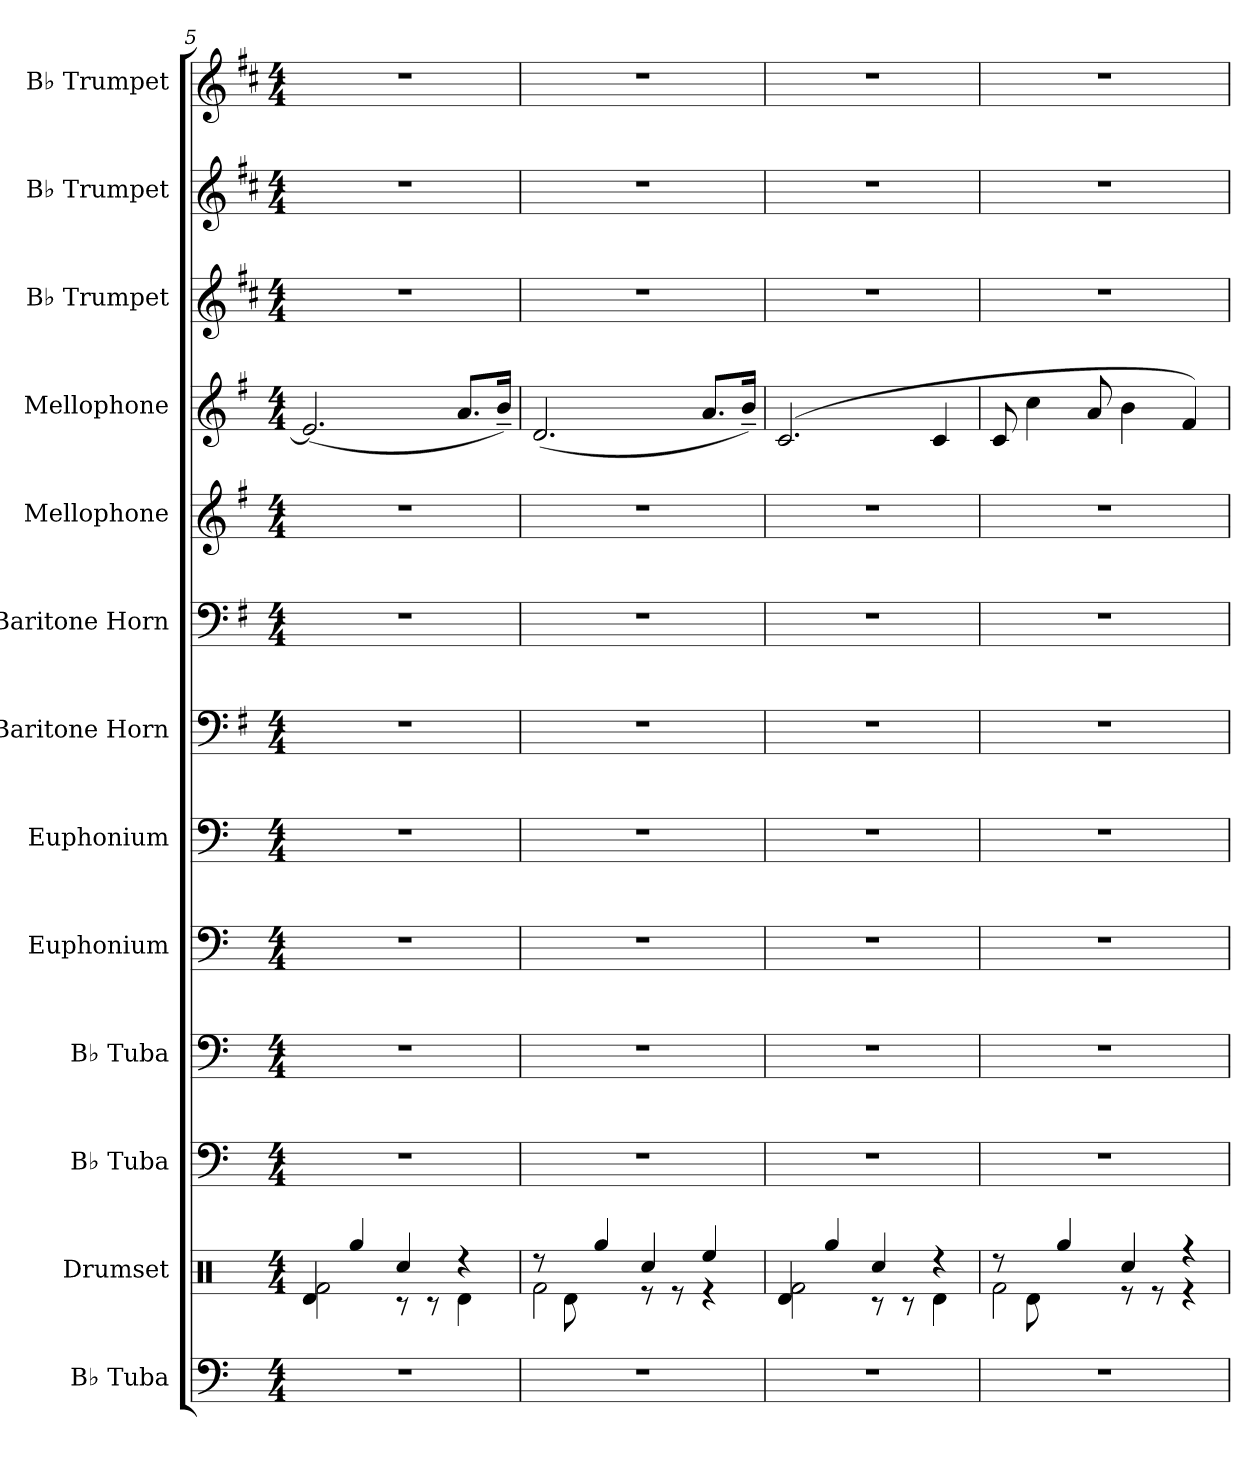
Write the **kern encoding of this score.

**kern	**kern	**kern	**kern	**kern	**kern	**kern	**kern	**kern	**kern	**kern	**kern	**kern
*part13	*part12	*part11	*part10	*part9	*part8	*part7	*part6	*part5	*part4	*part3	*part2	*part1
*staff13	*staff12	*staff11	*staff10	*staff9	*staff8	*staff7	*staff6	*staff5	*staff4	*staff3	*staff2	*staff1
*I"B♭ Tuba	*I"Drumset	*I"B♭ Tuba	*I"B♭ Tuba	*I"Euphonium	*I"Euphonium	*I"Baritone Horn	*I"Baritone Horn	*I"Mellophone	*I"Mellophone	*I"B♭ Trumpet	*I"B♭ Trumpet	*I"B♭ Trumpet
*I'B♭ Tu.	*I'Drs.	*I'B♭ Tu.	*I'B♭ Tu.	*I'Euph.	*I'Euph.	*I'Bar. Hn.	*I'Bar. Hn.	*I'Mph.	*I'Mph.	*I'B♭ Tpt.	*I'B♭ Tpt.	*I'B♭ Tpt.
*clefF4	*clefX	*clefF4	*clefF4	*clefF4	*clefF4	*clefF4	*clefF4	*clefG2	*clefG2	*clefG2	*clefG2	*clefG2
*	*	*	*	*	*	*ITrd4c7	*ITrd4c7	*ITrd4c7	*ITrd4c7	*ITrd1c2	*ITrd1c2	*ITrd1c2
*k[]	*k[]	*k[]	*k[]	*k[]	*k[]	*k[]	*k[]	*k[]	*k[]	*k[]	*k[]	*k[]
*M4/4	*M4/4	*M4/4	*M4/4	*M4/4	*M4/4	*M4/4	*M4/4	*M4/4	*M4/4	*M4/4	*M4/4	*M4/4
=5	=5	=5	=5	=5	=5	=5	=5	=5	=5	=5	=5	=5
*	*^	*	*	*	*	*	*	*	*	*	*	*
1r	4Rd/	2Rf\	1r	1r	1r	1r	1r	1r	1r	(2.A/]	1r	1r	1r
.	4Rgg/	.	.	.	.	.	.	.	.	.	.	.	.
.	4Rcc/	8r	.	.	.	.	.	.	.	.	.	.	.
.	.	8r	.	.	.	.	.	.	.	.	.	.	.
.	4r	4Rd\	.	.	.	.	.	.	.	8.d/L	.	.	.
.	.	.	.	.	.	.	.	.	.	16e~/Jk)	.	.	.
!!LO:PB:g=z
=6	=6	=6	=6	=6	=6	=6	=6	=6	=6	=6	=6	=6	=6
1r	8r	2Rf\	1r	1r	1r	1r	1r	1r	1r	(2.G/	1r	1r	1r
.	8Rd\	.	.	.	.	.	.	.	.	.	.	.	.
.	4Rgg/	.	.	.	.	.	.	.	.	.	.	.	.
.	4Rcc/	8r	.	.	.	.	.	.	.	.	.	.	.
.	.	8r	.	.	.	.	.	.	.	.	.	.	.
.	4Ree/	4r	.	.	.	.	.	.	.	8.d/L	.	.	.
.	.	.	.	.	.	.	.	.	.	16e~/Jk)	.	.	.
=7	=7	=7	=7	=7	=7	=7	=7	=7	=7	=7	=7	=7	=7
1r	4Rd/	2Rf\	1r	1r	1r	1r	1r	1r	1r	(2.F/	1r	1r	1r
.	4Rgg/	.	.	.	.	.	.	.	.	.	.	.	.
.	4Rcc/	8r	.	.	.	.	.	.	.	.	.	.	.
.	.	8r	.	.	.	.	.	.	.	.	.	.	.
.	4r	4Rd\	.	.	.	.	.	.	.	4F/	.	.	.
=8	=8	=8	=8	=8	=8	=8	=8	=8	=8	=8	=8	=8	=8
1r	8r	2Rf\	1r	1r	1r	1r	1r	1r	1r	8F/	1r	1r	1r
.	8Rd\	.	.	.	.	.	.	.	.	4f\	.	.	.
.	4Rgg/	.	.	.	.	.	.	.	.	.	.	.	.
.	.	.	.	.	.	.	.	.	.	8d/	.	.	.
.	4Rcc/	8r	.	.	.	.	.	.	.	4e\	.	.	.
.	.	8r	.	.	.	.	.	.	.	.	.	.	.
.	4r	4r	.	.	.	.	.	.	.	4B/)	.	.	.
*	*v	*v	*	*	*	*	*	*	*	*	*	*	*
=	=	=	=	=	=	=	=	=	=	=	=	=
*-	*-	*-	*-	*-	*-	*-	*-	*-	*-	*-	*-	*-
